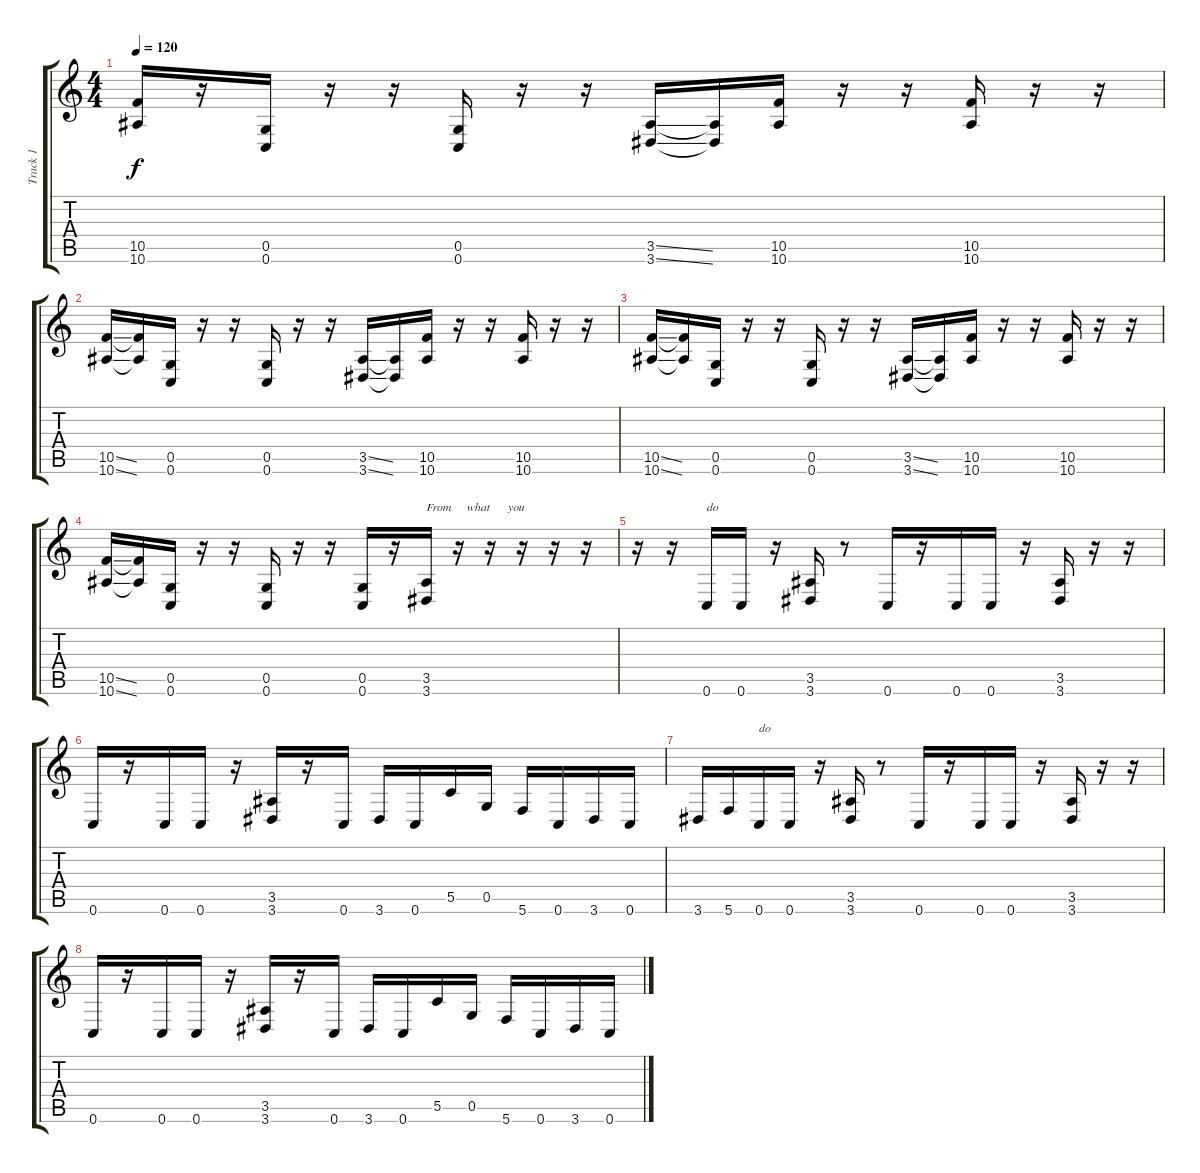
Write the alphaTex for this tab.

\track ("Track 1" "Track 1") {instrument distortionguitar}
\staff {score tabs}
\tuning (D4 A3 F3 C3 G2 C2) {hide}
\ts (4 4)
\tempo 120
\clef g2
\ks c
(10.5{t} 10.6{t}).16{dy f} r.16 (0.5 0.6).16 r.16 r.16 (0.5 0.6).16 r.16 r.16 (3.5{ss} 3.6{ss}).16 (3.5{t} 3.6{t}).16 (10.5 10.6).16 r.16 r.16 (10.5 10.6).16 r.16 r.16 |
(10.5{ss} 10.6{ss}).16 (10.5{t} 10.6{t}).16 (0.5 0.6).16 r.16 r.16 (0.5 0.6).16 r.16 r.16 (3.5{ss} 3.6{ss}).16 (3.5{t} 3.6{t}).16 (10.5 10.6).16 r.16 r.16 (10.5 10.6).16 r.16 r.16 |
(10.5{ss} 10.6{ss}).16 (10.5{t} 10.6{t}).16 (0.5 0.6).16 r.16 r.16 (0.5 0.6).16 r.16 r.16 (3.5{ss} 3.6{ss}).16 (3.5{t} 3.6{t}).16 (10.5 10.6).16 r.16 r.16 (10.5 10.6).16 r.16 r.16 |
(10.5{ss} 10.6{ss}).16 (10.5{t} 10.6{t}).16 (0.5 0.6).16 r.16 r.16 (0.5 0.6).16 r.16 r.16 (0.5 0.6).16 r.16 (3.5 3.6).16{txt "From     what      you         "} r.16 r.16 r.16 r.16 r.16 |
r.16 r.16 0.6.16{txt "do"} 0.6.16 r.16 (3.5 3.6).16 r.8 0.6.16 r.16 0.6.16 0.6.16 r.16 (3.5 3.6).16 r.16 r.16 |
0.6.16 r.16 0.6.16 0.6.16 r.16 (3.5 3.6).16 r.16 0.6.16 3.6.16 0.6.16 5.5.16 0.5.16 5.6.16 0.6.16 3.6.16 0.6.16 |
3.6.16 5.6.16 0.6.16{txt "do"} 0.6.16 r.16 (3.5 3.6).16 r.8 0.6.16 r.16 0.6.16 0.6.16 r.16 (3.5 3.6).16 r.16 r.16 |
0.6.16 r.16 0.6.16 0.6.16 r.16 (3.5 3.6).16 r.16 0.6.16 3.6.16 0.6.16 5.5.16 0.5.16 5.6.16 0.6.16 3.6.16 0.6.16
